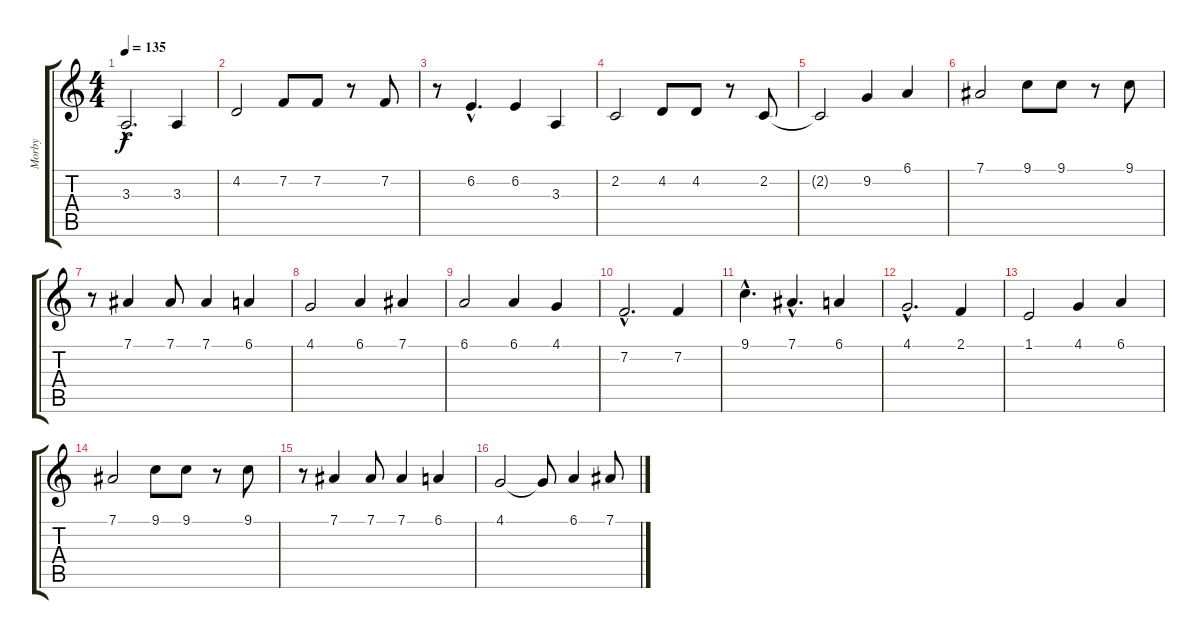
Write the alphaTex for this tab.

\track ("Morby" "Morby") {instrument violin}
\staff {score tabs}
\tuning (Eb4 Bb3 Gb3 Db3 Ab2 Eb2) {hide}
\ts (4 4)
\tempo 135
\clef g2
\ks c
3.3{hac}.2{d dy f} 3.3.4 |
4.2.2 7.2.8 7.2.8 r.8 7.2.8 |
r.8 6.2{hac}.4{d} 6.2.4 3.3.4 |
2.2.2 4.2.8 4.2.8 r.8 2.2.8 |
2.2{t}.2 9.2.4 6.1.4 |
7.1.2 9.1.8 9.1.8 r.8 9.1.8 |
r.8 7.1.4 7.1.8 7.1.4 6.1.4 |
4.1.2 6.1.4 7.1.4 |
6.1.2 6.1.4 4.1.4 |
7.2{hac}.2{d} 7.2.4 |
9.1{hac}.4{d} 7.1{hac}.4{d} 6.1.4 |
4.1{hac}.2{d} 2.1.4 |
1.1.2 4.1.4 6.1.4 |
7.1.2 9.1.8 9.1.8 r.8 9.1.8 |
r.8 7.1.4 7.1.8 7.1.4 6.1.4 |
4.1.2 4.1{t}.8 6.1.4 7.1.8
